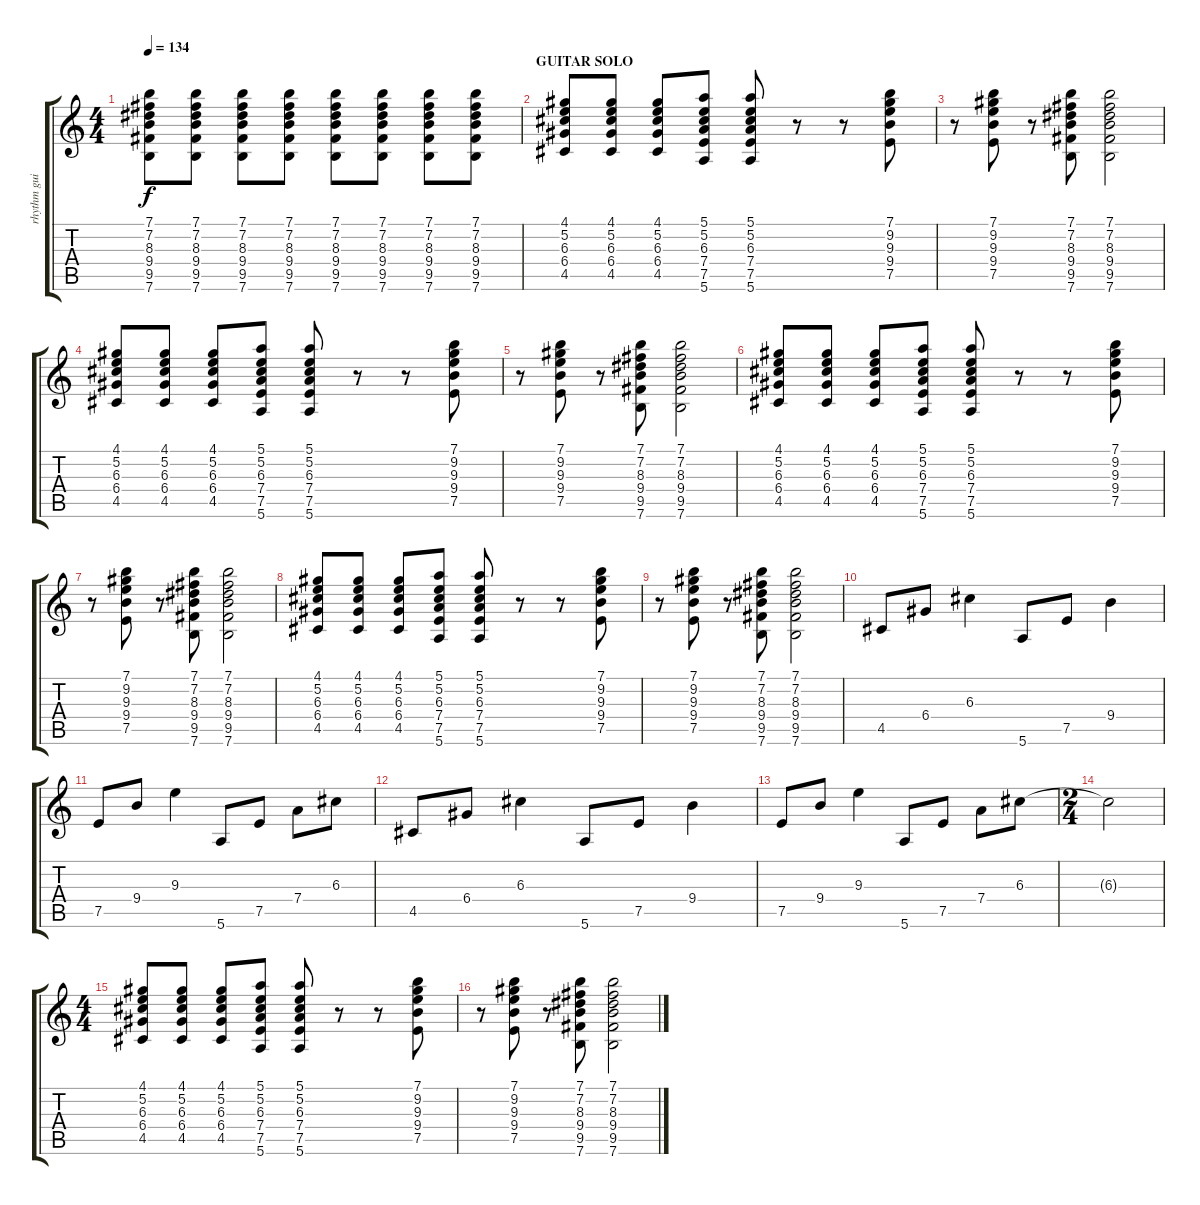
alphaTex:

\track ("rhythm guitar" "rhythm gui") {instrument distortionguitar}
\staff {score tabs}
\tuning (E4 B3 G3 D3 A2 E2) {hide}
\ts (4 4)
\tempo 134
\clef g2
\ks c
(7.1 7.2 8.3 9.4 9.5 7.6).8{dy f} (7.1 7.2 8.3 9.4 9.5 7.6).8 (7.1 7.2 8.3 9.4 9.5 7.6).8 (7.1 7.2 8.3 9.4 9.5 7.6).8 (7.1 7.2 8.3 9.4 9.5 7.6).8 (7.1 7.2 8.3 9.4 9.5 7.6).8 (7.1 7.2 8.3 9.4 9.5 7.6).8 (7.1 7.2 8.3 9.4 9.5 7.6).8 |
\section ("" "GUITAR SOLO")
(4.1 5.2 6.3 6.4 4.5).8 (4.1 5.2 6.3 6.4 4.5).8 (4.1 5.2 6.3 6.4 4.5).8 (5.1 5.2 6.3 7.4 7.5 5.6).8 (5.1 5.2 6.3 7.4 7.5 5.6).8 r.8 r.8 (7.1 9.2 9.3 9.4 7.5).8 |
r.8 (7.1 9.2 9.3 9.4 7.5).8 r.8 (7.1 7.2 8.3 9.4 9.5 7.6).8 (7.1 7.2 8.3 9.4 9.5 7.6).2 |
(4.1 5.2 6.3 6.4 4.5).8 (4.1 5.2 6.3 6.4 4.5).8 (4.1 5.2 6.3 6.4 4.5).8 (5.1 5.2 6.3 7.4 7.5 5.6).8 (5.1 5.2 6.3 7.4 7.5 5.6).8 r.8 r.8 (7.1 9.2 9.3 9.4 7.5).8 |
r.8 (7.1 9.2 9.3 9.4 7.5).8 r.8 (7.1 7.2 8.3 9.4 9.5 7.6).8 (7.1 7.2 8.3 9.4 9.5 7.6).2 |
(4.1 5.2 6.3 6.4 4.5).8 (4.1 5.2 6.3 6.4 4.5).8 (4.1 5.2 6.3 6.4 4.5).8 (5.1 5.2 6.3 7.4 7.5 5.6).8 (5.1 5.2 6.3 7.4 7.5 5.6).8 r.8 r.8 (7.1 9.2 9.3 9.4 7.5).8 |
r.8 (7.1 9.2 9.3 9.4 7.5).8 r.8 (7.1 7.2 8.3 9.4 9.5 7.6).8 (7.1 7.2 8.3 9.4 9.5 7.6).2 |
(4.1 5.2 6.3 6.4 4.5).8 (4.1 5.2 6.3 6.4 4.5).8 (4.1 5.2 6.3 6.4 4.5).8 (5.1 5.2 6.3 7.4 7.5 5.6).8 (5.1 5.2 6.3 7.4 7.5 5.6).8 r.8 r.8 (7.1 9.2 9.3 9.4 7.5).8 |
r.8 (7.1 9.2 9.3 9.4 7.5).8 r.8 (7.1 7.2 8.3 9.4 9.5 7.6).8 (7.1 7.2 8.3 9.4 9.5 7.6).2 |
4.5.8{instrument acousticguitarsteel} 6.4.8 6.3.4 5.6.8 7.5.8 9.4.4 |
7.5.8 9.4.8 9.3.4 5.6.8 7.5.8 7.4.8 6.3.8 |
4.5.8{instrument acousticguitarsteel} 6.4.8 6.3.4 5.6.8 7.5.8 9.4.4 |
7.5.8 9.4.8 9.3.4 5.6.8 7.5.8 7.4.8 6.3.8 |
\ts (2 4)
6.3{t}.2 |
\ts (4 4)
(4.1 5.2 6.3 6.4 4.5).8{instrument distortionguitar} (4.1 5.2 6.3 6.4 4.5).8 (4.1 5.2 6.3 6.4 4.5).8 (5.1 5.2 6.3 7.4 7.5 5.6).8 (5.1 5.2 6.3 7.4 7.5 5.6).8 r.8 r.8 (7.1 9.2 9.3 9.4 7.5).8 |
r.8 (7.1 9.2 9.3 9.4 7.5).8 r.8 (7.1 7.2 8.3 9.4 9.5 7.6).8 (7.1 7.2 8.3 9.4 9.5 7.6).2
